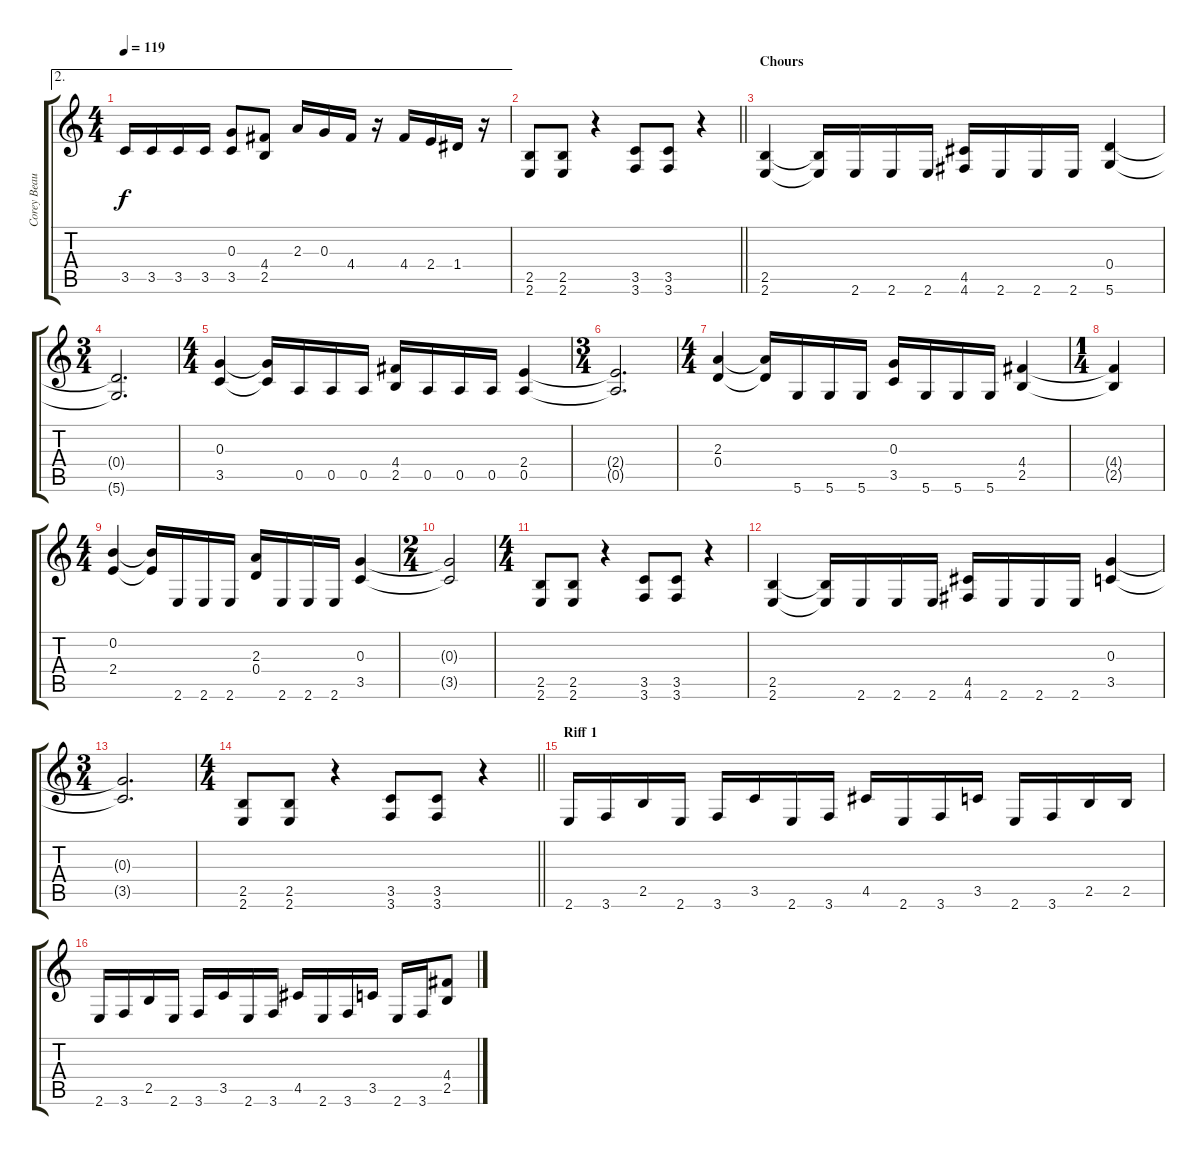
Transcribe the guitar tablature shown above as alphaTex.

\track ("Corey Beaulieu (lead guitar)" "Corey Beau") {instrument distortionguitar}
\staff {score tabs}
\tuning (E4 B3 G3 D3 A2 D2) {hide}
\ae 2
\ts (4 4)
\tempo 119
\clef g2
\ks c
3.5.16{dy f} 3.5.16 3.5.16 3.5.16 (0.3 3.5).8 (4.4 2.5).8 2.3.16 0.3.16 4.4.16 r.16 4.4.16 2.4.16 1.4.16 r.16 |
\barLineRight lightlight
(2.5 2.6).8 (2.5 2.6).8 r.4 (3.5 3.6).8 (3.5 3.6).8 r.4 |
\section ("" "Chours")
(2.5 2.6).4 (2.5{t} 2.6{t}).16 2.6.16 2.6.16 2.6.16 (4.5 4.6).16 2.6.16 2.6.16 2.6.16 (0.4 5.6).4 |
\ts (3 4)
(0.4{t} 5.6{t}).2{d} |
\ts (4 4)
(0.3 3.5).4 (0.3{t} 3.5{t}).16 0.5.16 0.5.16 0.5.16 (4.4 2.5).16 0.5.16 0.5.16 0.5.16 (2.4 0.5).4 |
\ts (3 4)
(2.4{t} 0.5{t}).2{d} |
\ts (4 4)
(2.3 0.4).4 (2.3{t} 0.4{t}).16 5.6.16 5.6.16 5.6.16 (0.3 3.5).16 5.6.16 5.6.16 5.6.16 (4.4 2.5).4 |
\ts (1 4)
(4.4{t} 2.5{t}).4 |
\ts (4 4)
(0.2 2.4).4 (0.2{t} 2.4{t}).16 2.6.16 2.6.16 2.6.16 (2.3 0.4).16 2.6.16 2.6.16 2.6.16 (0.3 3.5).4 |
\ts (2 4)
(0.3{t} 3.5{t}).2 |
\ts (4 4)
(2.5 2.6).8 (2.5 2.6).8 r.4 (3.5 3.6).8 (3.5 3.6).8 r.4 |
(2.5 2.6).4 (2.5{t} 2.6{t}).16 2.6.16 2.6.16 2.6.16 (4.5 4.6).16 2.6.16 2.6.16 2.6.16 (0.3 3.5).4 |
\ts (3 4)
(0.3{t} 3.5{t}).2{d} |
\ts (4 4)
\barLineRight lightlight
(2.5 2.6).8 (2.5 2.6).8 r.4 (3.5 3.6).8 (3.5 3.6).8 r.4 |
\section ("" "Riff 1")
2.6.16 3.6.16 2.5.16 2.6.16 3.6.16 3.5.16 2.6.16 3.6.16 4.5.16 2.6.16 3.6.16 3.5.16 2.6.16 3.6.16 2.5.16 2.5.16 |
2.6.16 3.6.16 2.5.16 2.6.16 3.6.16 3.5.16 2.6.16 3.6.16 4.5.16 2.6.16 3.6.16 3.5.16 2.6.16 3.6.16 (4.4 2.5).8
